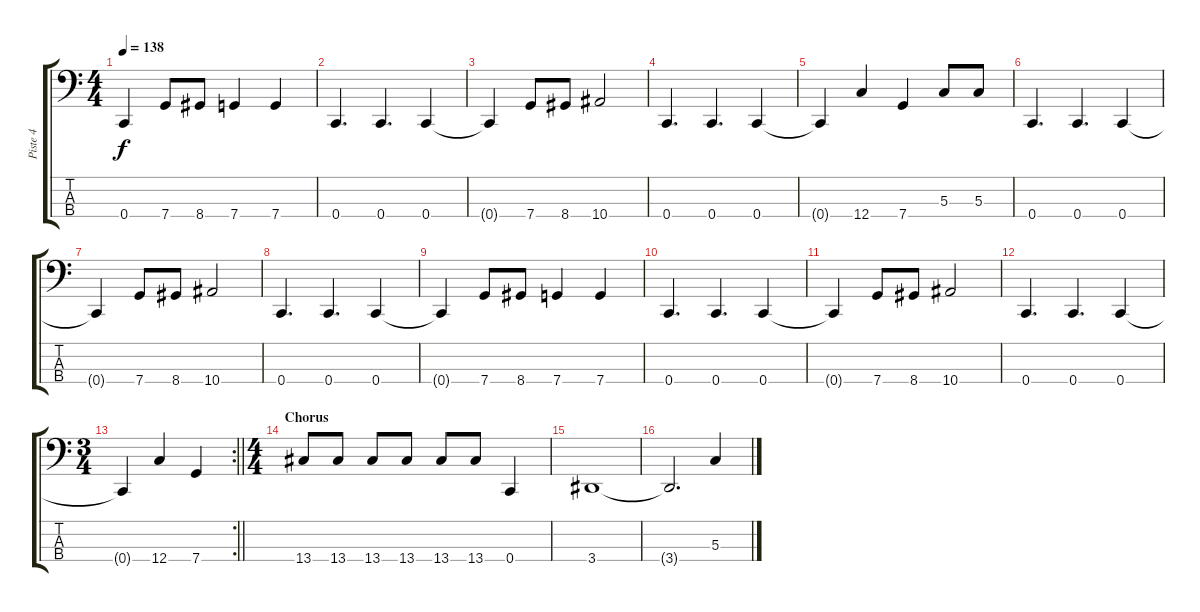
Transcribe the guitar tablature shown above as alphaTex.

\track ("Piste 4" "Piste 4") {instrument electricbassfinger}
\staff {score tabs}
\tuning (F2 C2 G1 C1) {hide}
\ts (4 4)
\tempo 138
\clef f4
\ks c
0.4{t}.4{dy f} 7.4.8 8.4.8 7.4.4 7.4.4 |
0.4.4{d} 0.4.4{d} 0.4.4 |
0.4{t}.4 7.4.8 8.4.8 10.4.2 |
0.4.4{d} 0.4.4{d} 0.4.4 |
0.4{t}.4 12.4.4 7.4.4 5.3.8 5.3.8 |
0.4.4{d} 0.4.4{d} 0.4.4 |
0.4{t}.4 7.4.8 8.4.8 10.4.2 |
0.4.4{d} 0.4.4{d} 0.4.4 |
0.4{t}.4 7.4.8 8.4.8 7.4.4 7.4.4 |
0.4.4{d} 0.4.4{d} 0.4.4 |
0.4{t}.4 7.4.8 8.4.8 10.4.2 |
0.4.4{d} 0.4.4{d} 0.4.4 |
\rc 2
\ts (3 4)
\barLineRight lightlight
0.4{t}.4 12.4.4 7.4.4 |
\ts (4 4)
\section ("" "Chorus")
13.4.8 13.4.8 13.4.8 13.4.8 13.4.8 13.4.8 0.4.4 |
3.4.1 |
3.4{t}.2{d} 5.3.4
